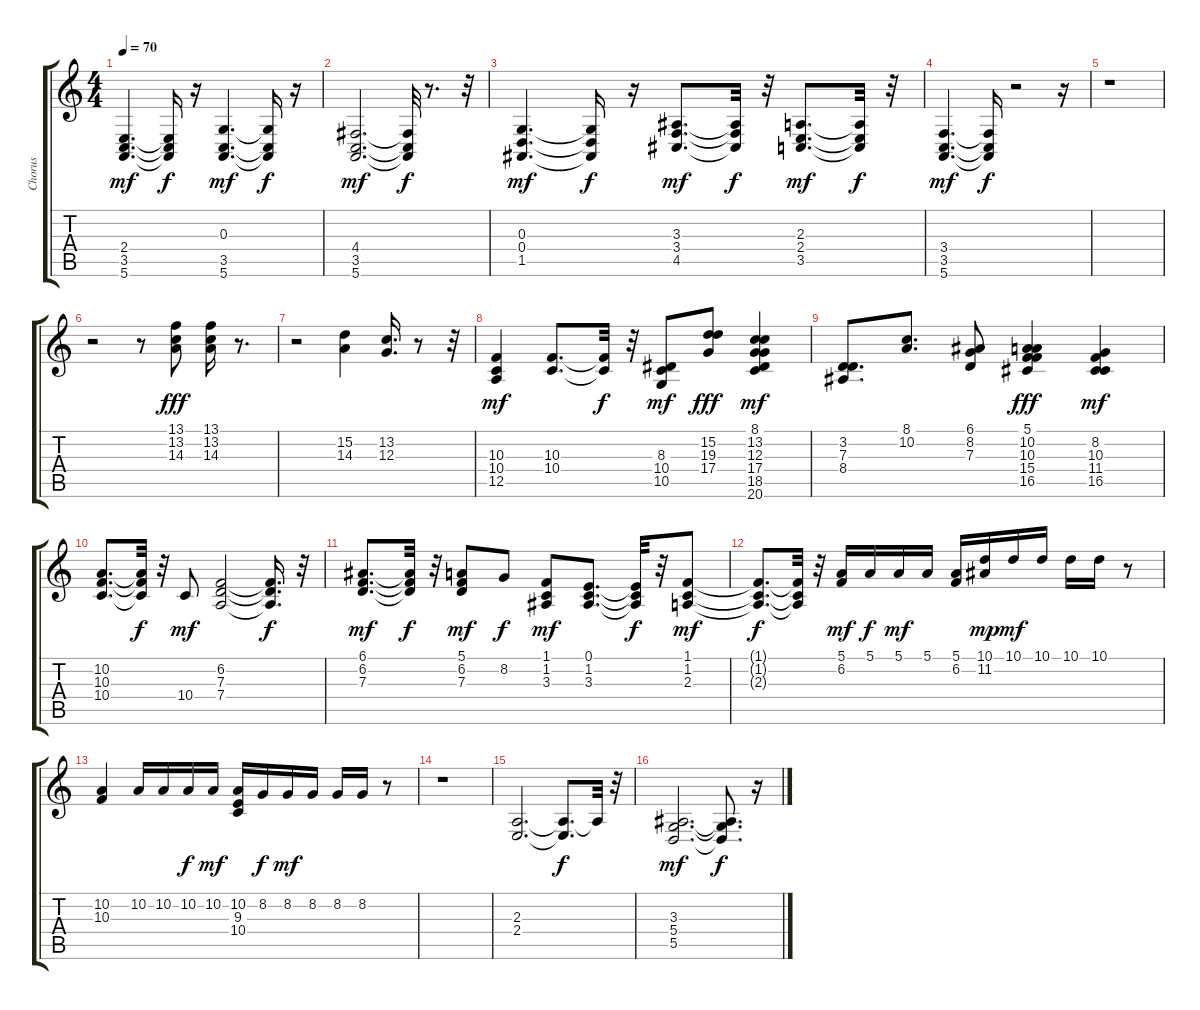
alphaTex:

\track ("Chorus" "Chorus") {instrument choiraahs}
\staff {score tabs}
\tuning (E4 B3 G3 D3 A2 E2) {hide}
\ts (4 4)
\tempo 70
\clef g2
\ks c
(2.4 3.5 5.6).4{d dy mf} (2.4{t} 3.5{t} 5.6{t}).16{dy f} r.16 (0.3 3.5 5.6).4{d dy mf} (0.3{t} 3.5{t} 5.6{t}).16{dy f} r.16 |
(4.4 3.5 5.6).2{d dy mf} (4.4{t} 3.5{t} 5.6{t}).32{dy f} r.8{d} r.32 |
(0.3 0.4 1.5).4{d dy mf} (0.3{t} 0.4{t} 1.5{t}).16{dy f} r.16 (3.3 3.4 4.5).8{d dy mf} (3.3{t} 3.4{t} 4.5{t}).32{dy f} r.32 (2.3 2.4 3.5).8{d dy mf} (2.3{t} 2.4{t} 3.5{t}).32{dy f} r.32 |
(3.4 3.5 5.6).4{d dy mf} (3.4{t} 3.5{t} 5.6{t}).16{dy f} r.2 r.16 |
r.1 |
r.2 r.8 (13.1 13.2 14.3).8{dy fff} (13.1 13.2 14.3).16 r.8{d} |
r.2 (15.2 14.3).4 (13.2 12.3).16{d} r.8 r.32 |
(10.3 10.4 12.5).4{dy mf} (10.3 10.4).8{d} (10.3{t} 10.4{t}).32{dy f} r.32 (8.3 10.4 10.5).8{dy mf} (15.2 19.3 17.4).8{dy fff} (8.1 13.2 12.3 17.4 18.5 20.6).4{dy mf} |
(3.2 7.3 8.4).8{d} (8.1 10.2).8{d} (6.1 8.2 7.3).8 (5.1 10.2 10.3 15.4 16.5).4{dy fff} (8.2 10.3 11.4 16.5).4{dy mf} |
(10.2 10.3 10.4).8{d} (10.2{t} 10.3{t} 10.4{t}).32{dy f} r.32 10.4.8{dy mf} (6.2 7.3 7.4).2 (6.2{t} 7.3{t} 7.4{t}).16{d dy f} r.32 |
(6.1 6.2 7.3).8{d dy mf} (6.1{t} 6.2{t} 7.3{t}).32{dy f} r.32 (5.1 6.2 7.3).8{dy mf} 8.2.8{dy f} (1.1 1.2 3.3).8{dy mf} (0.1 1.2 3.3).8{d} (0.1{t} 1.2{t} 3.3{t}).32{dy f} r.32 (1.1 1.2 2.3).8{dy mf} |
(1.1{t} 1.2{t} 2.3{t}).8{d dy f} (1.1{t} 1.2{t} 2.3{t}).32 r.32 (5.1 6.2).16{dy mf} 5.1.16{dy f} 5.1.16{dy mf} 5.1.16 (5.1 6.2).16 (10.1 11.2).16{dy mp} 10.1.16{dy mf} 10.1.16 10.1.16 10.1.16 r.8 |
(10.2 10.3).4 10.2.16 10.2.16 10.2.16{dy f} 10.2.16{dy mf} (10.2 9.3 10.4).16 8.2.16{dy f} 8.2.16{dy mf} 8.2.16 8.2.16 8.2.16 r.8 |
r.1 |
(2.3 2.4).2{d} (2.3{t} 2.4{t}).8{d dy f} 2.3{t}.32 r.32 |
(3.3 5.4 5.5).2{d dy mf} (3.3{t} 5.4{t} 5.5{t}).8{d dy f} r.16
